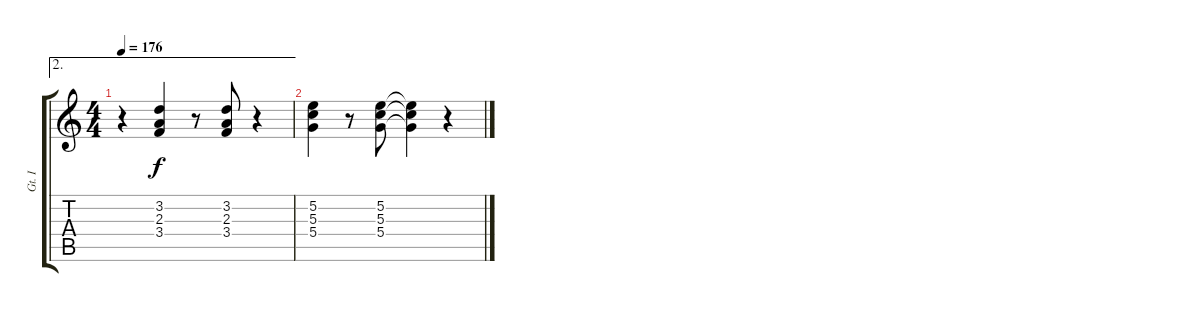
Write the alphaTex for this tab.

\track ("Gt. I" "Gt. I") {instrument distortionguitar}
\staff {score tabs}
\tuning (E4 B3 G3 D3 A2 E2) {hide}
\ae 2
\ts (4 4)
\tempo 176
\clef g2
\ks c
r.4{dy f} (3.2 2.3 3.4).4 r.8 (3.2 2.3 3.4).8 r.4 |
(5.2 5.3 5.4).4 r.8 (5.2 5.3 5.4).8 (5.2{t} 5.3{t} 5.4{t}).4 r.4
